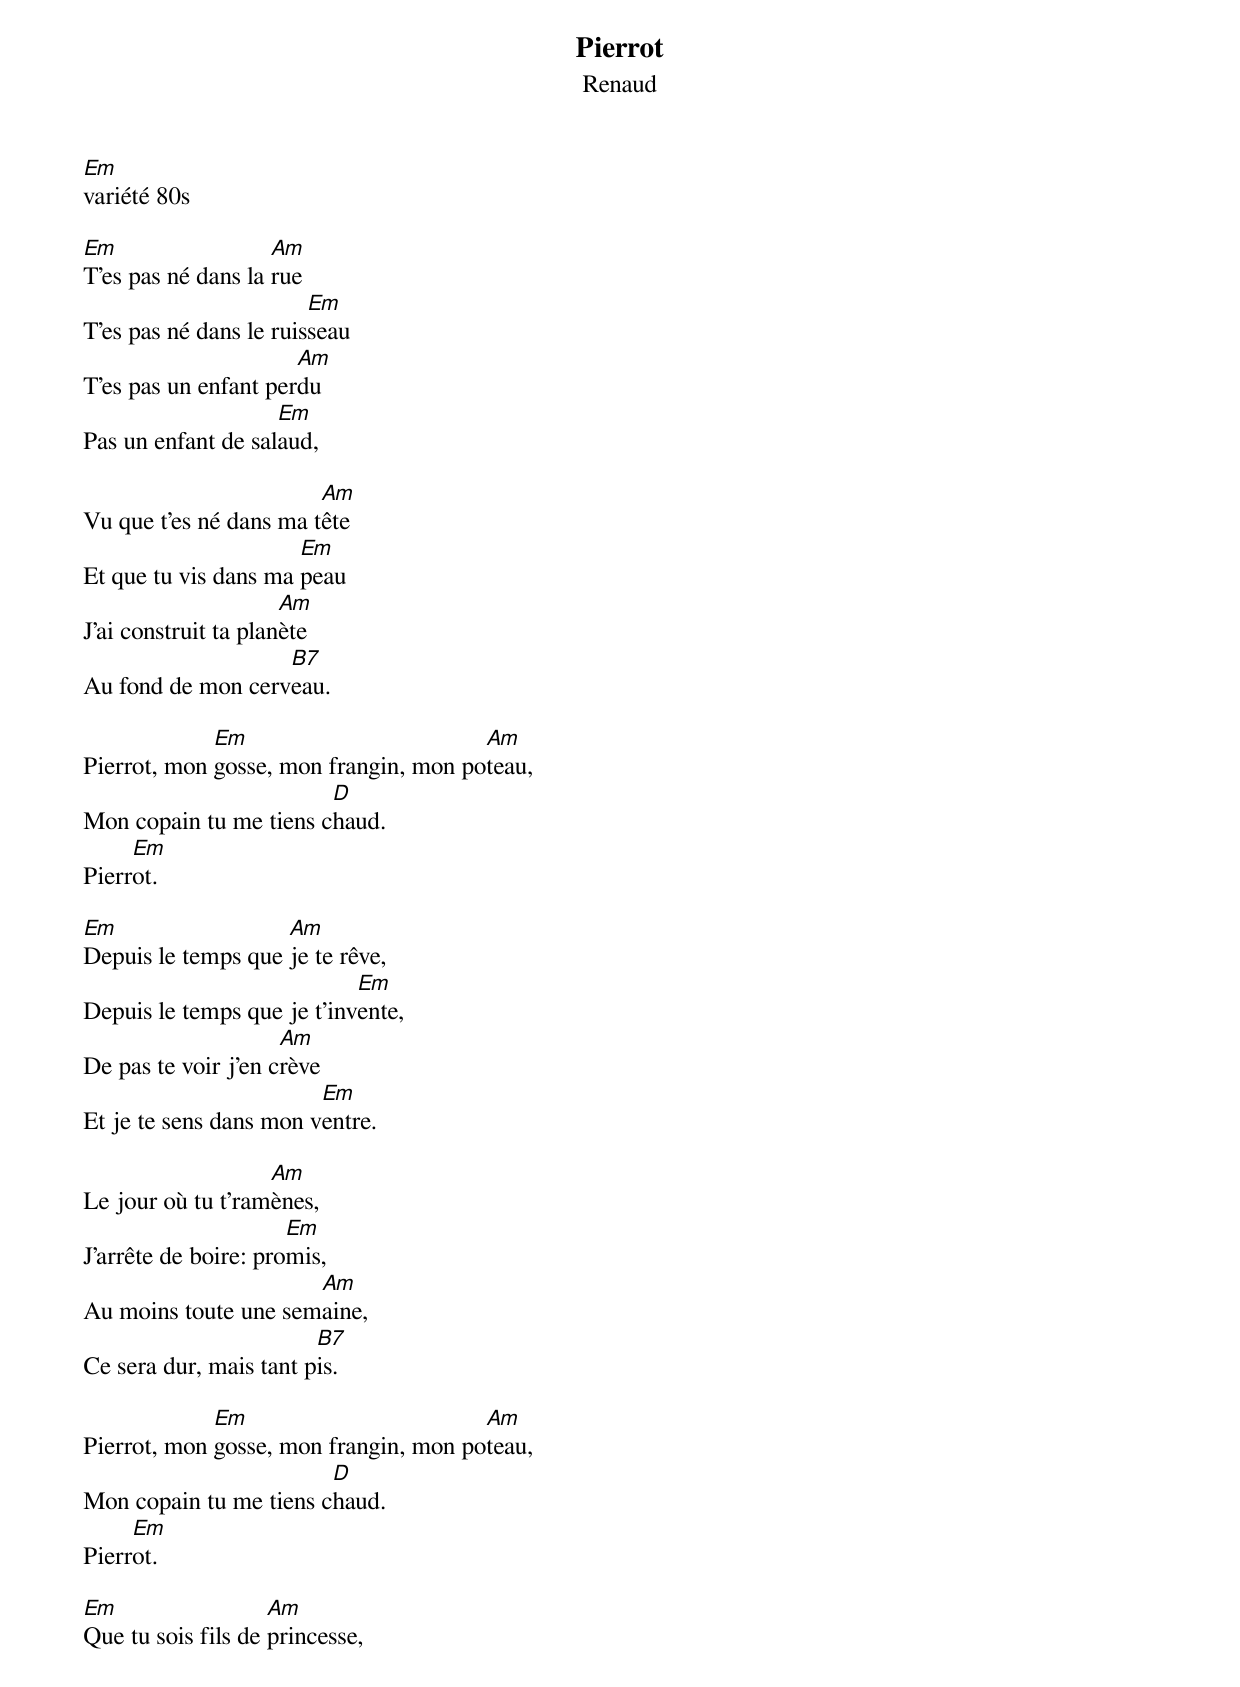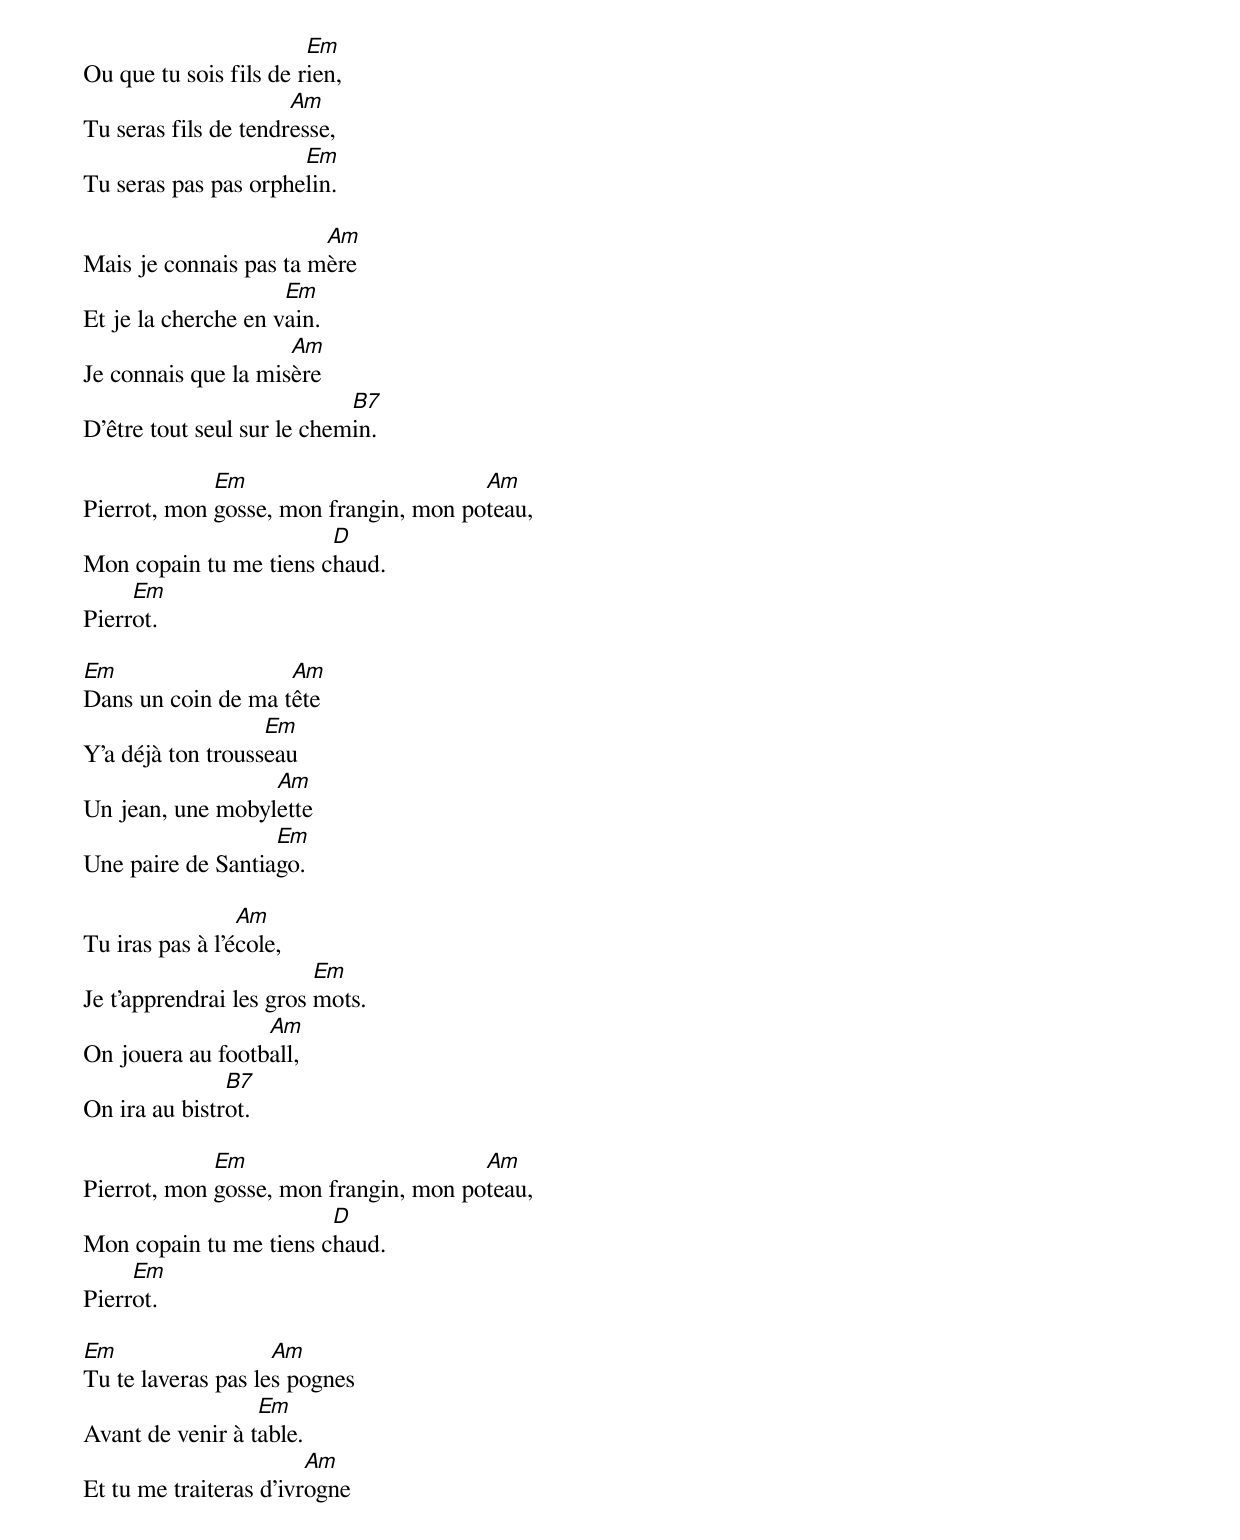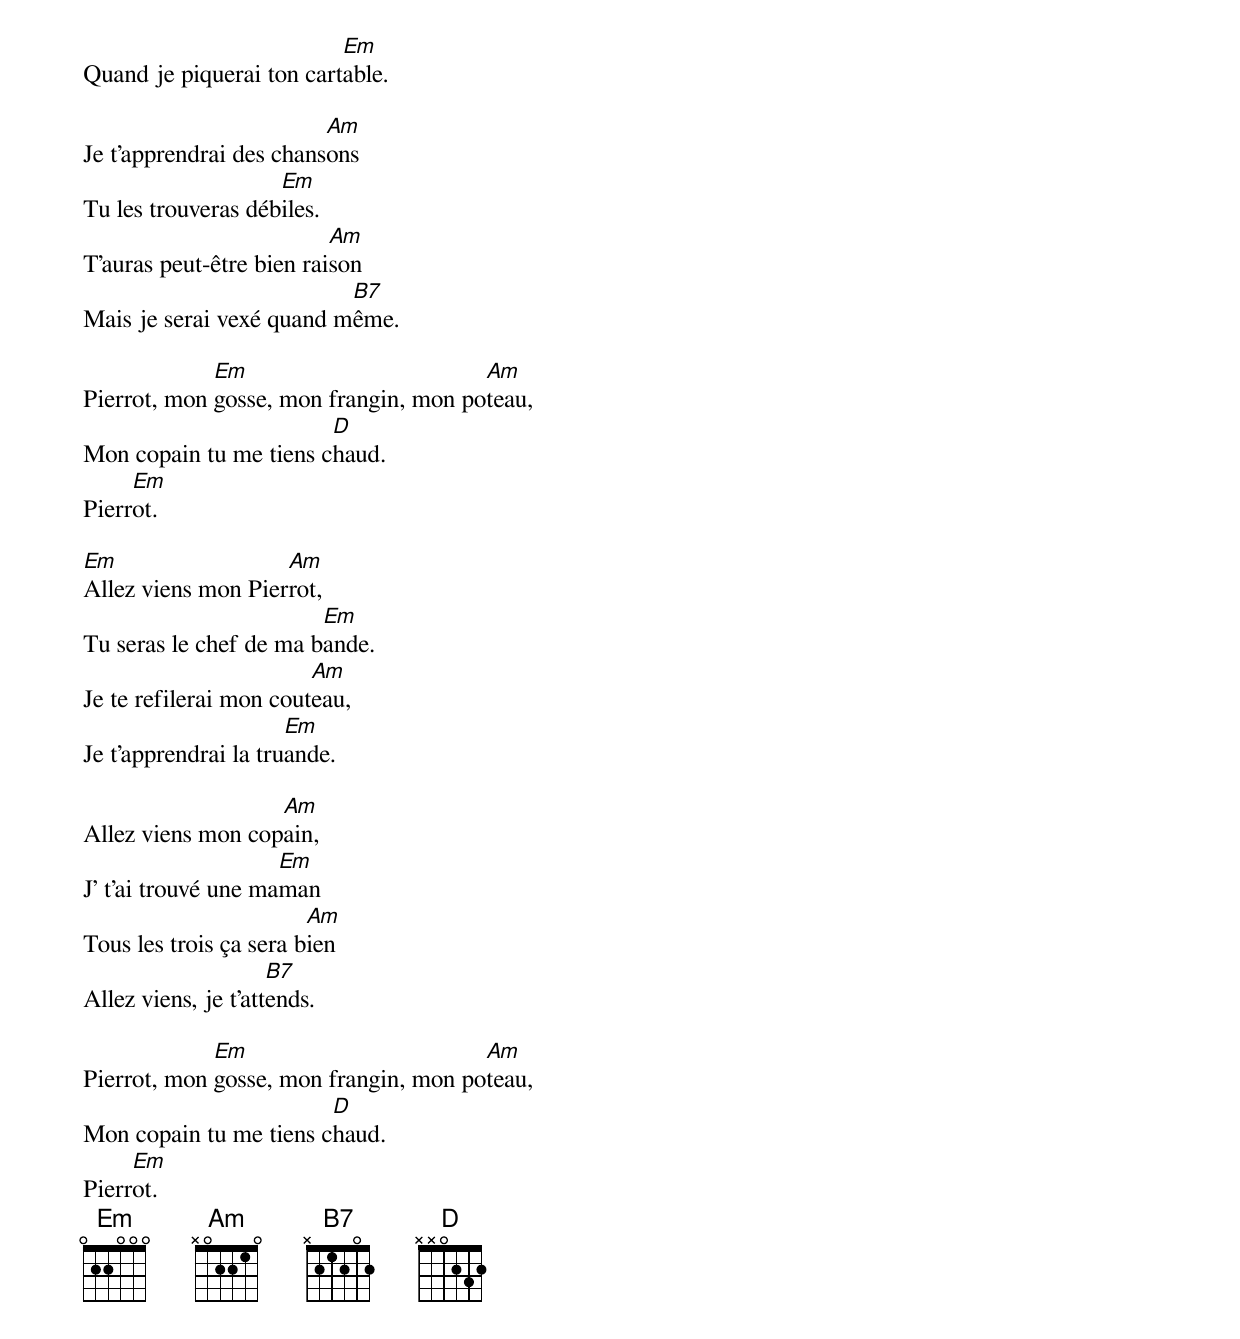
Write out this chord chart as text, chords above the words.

Pierrot
Renaud
Em
variété 80s

Em                  Am
T'es pas né dans la rue
                        Em
T'es pas né dans le ruisseau
                      Am
T'es pas un enfant perdu
                    Em
Pas un enfant de salaud,

                        Am
Vu que t'es né dans ma tête
                      Em
Et que tu vis dans ma peau
                      Am
J'ai construit ta planète
                   B7
Au fond de mon cerveau.

             Em                        Am
Pierrot, mon gosse, mon frangin, mon poteau,
                        D
Mon copain tu me tiens chaud.
     Em
Pierrot.

Em                  Am
Depuis le temps que je te rêve,
                            Em
Depuis le temps que je t'invente,
                     Am
De pas te voir j'en crève
                        Em
Et je te sens dans mon ventre.

                   Am
Le jour où tu t'ramènes,
                      Em
J'arrête de boire: promis,
                      Am
Au moins toute une semaine,
                        B7
Ce sera dur, mais tant pis.

             Em                        Am
Pierrot, mon gosse, mon frangin, mon poteau,
                        D
Mon copain tu me tiens chaud.
     Em
Pierrot.

Em                  Am
Que tu sois fils de princesse,
                        Em
Ou que tu sois fils de rien,
                      Am
Tu seras fils de tendresse,
                      Em
Tu seras pas pas orphelin.

                        Am
Mais je connais pas ta mère
                     Em
Et je la cherche en vain.
                     Am
Je connais que la misère
                            B7
D'être tout seul sur le chemin.

             Em                        Am
Pierrot, mon gosse, mon frangin, mon poteau,
                        D
Mon copain tu me tiens chaud.
     Em
Pierrot.

Em                  Am
Dans un coin de ma tête
                   Em
Y'a déjà ton trousseau
                  Am
Un jean, une mobylette
                   Em
Une paire de Santiago.

                 Am
Tu iras pas à l'école,
                         Em
Je t'apprendrai les gros mots.
                  Am
On jouera au football,
               B7
On ira au bistrot.

             Em                        Am
Pierrot, mon gosse, mon frangin, mon poteau,
                        D
Mon copain tu me tiens chaud.
     Em
Pierrot.

Em                  Am
Tu te laveras pas les pognes
                  Em
Avant de venir à table.
                        Am
Et tu me traiteras d'ivrogne
                          Em
Quand je piquerai ton cartable.

                         Am
Je t'apprendrai des chansons
                    Em
Tu les trouveras débiles.
                          Am
T'auras peut-être bien raison
                          B7
Mais je serai vexé quand même.

             Em                        Am
Pierrot, mon gosse, mon frangin, mon poteau,
                        D
Mon copain tu me tiens chaud.
     Em
Pierrot.

Em                  Am
Allez viens mon Pierrot,
                        Em
Tu seras le chef de ma bande.
                        Am
Je te refilerai mon couteau,
                      Em
Je t'apprendrai la truande.

                   Am
Allez viens mon copain,
                     Em
J' t'ai trouvé une maman
                        Am
Tous les trois ça sera bien
                     B7
Allez viens, je t'attends.

             Em                        Am
Pierrot, mon gosse, mon frangin, mon poteau,
                        D
Mon copain tu me tiens chaud.
     Em
Pierrot.
